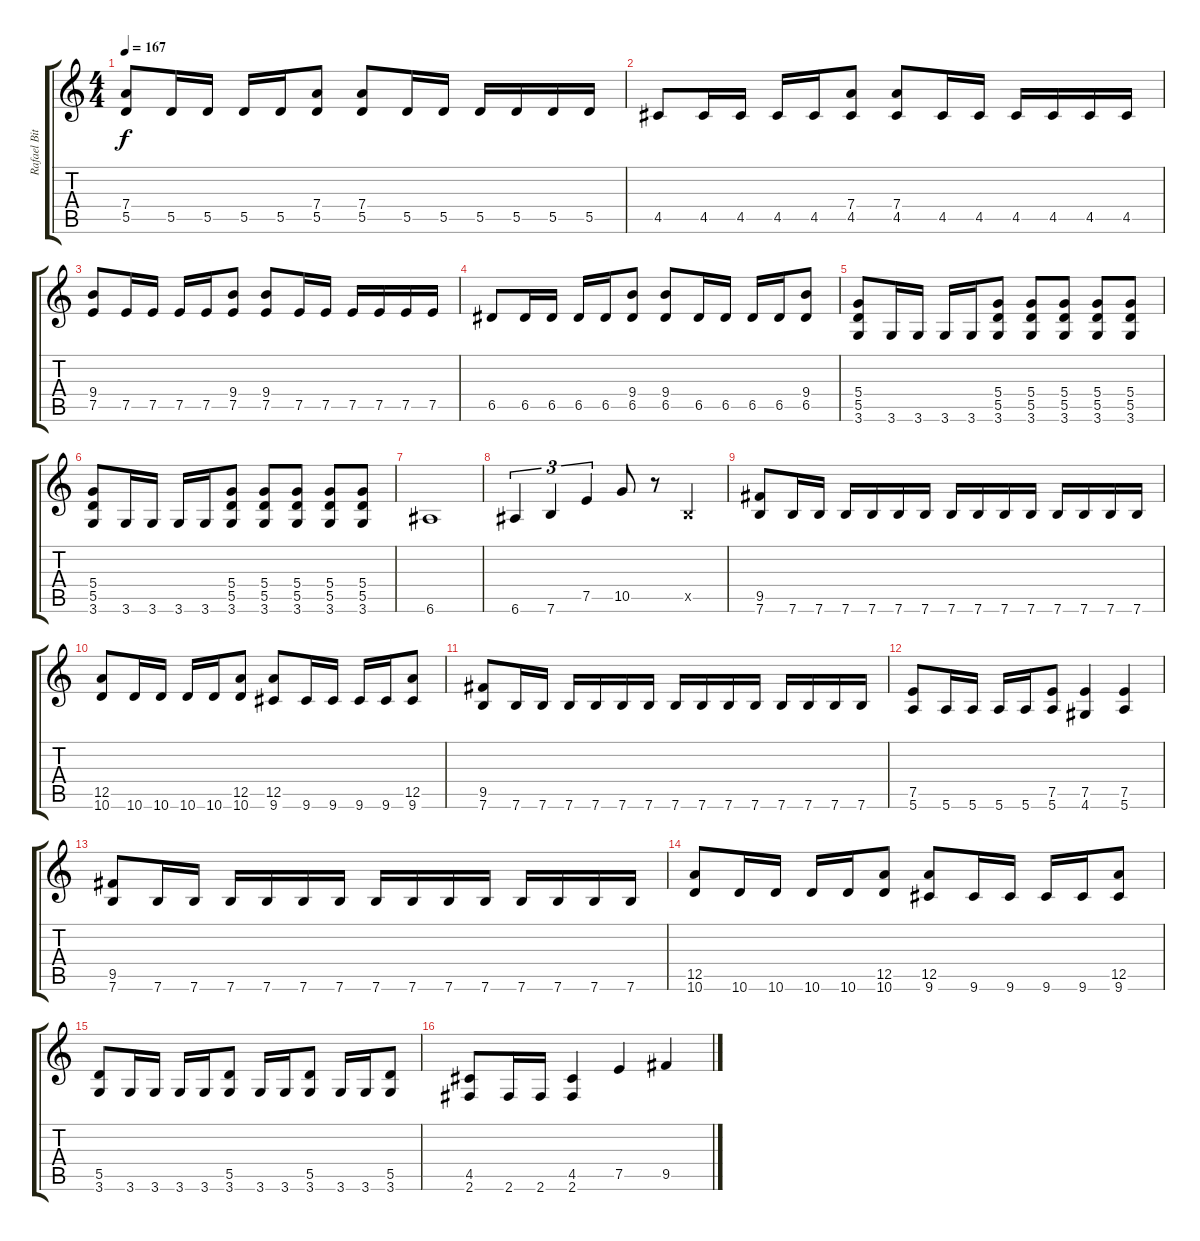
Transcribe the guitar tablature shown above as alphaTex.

\track ("Rafael Bittencourt" "Rafael Bit") {instrument distortionguitar}
\staff {score tabs}
\tuning (E4 B3 G3 D3 A2 E2) {hide}
\ts (4 4)
\tempo 167
\clef g2
\ks c
(7.4 5.5).8{dy f} 5.5.16 5.5.16 5.5.16 5.5.16 (7.4 5.5).8 (7.4 5.5).8 5.5.16 5.5.16 5.5.16 5.5.16 5.5.16 5.5.16 |
4.5.8 4.5.16 4.5.16 4.5.16 4.5.16 (7.4 4.5).8 (7.4 4.5).8 4.5.16 4.5.16 4.5.16 4.5.16 4.5.16 4.5.16 |
(9.4 7.5).8 7.5.16 7.5.16 7.5.16 7.5.16 (9.4 7.5).8 (9.4 7.5).8 7.5.16 7.5.16 7.5.16 7.5.16 7.5.16 7.5.16 |
6.5.8 6.5.16 6.5.16 6.5.16 6.5.16 (9.4 6.5).8 (9.4 6.5).8 6.5.16 6.5.16 6.5.16 6.5.16 (9.4 6.5).8 |
(5.4 5.5 3.6).8 3.6.16 3.6.16 3.6.16 3.6.16 (5.4 5.5 3.6).8 (5.4 5.5 3.6).8 (5.4 5.5 3.6).8 (5.4 5.5 3.6).8 (5.4 5.5 3.6).8 |
(5.4 5.5 3.6).8 3.6.16 3.6.16 3.6.16 3.6.16 (5.4 5.5 3.6).8 (5.4 5.5 3.6).8 (5.4 5.5 3.6).8 (5.4 5.5 3.6).8 (5.4 5.5 3.6).8 |
6.6.1 |
6.6.4{tu (3 2)} 7.6.4{tu (3 2)} 7.5.4{tu (3 2)} 10.5.8 r.8 2.5{x}.4 |
(9.5 7.6).8 7.6.16 7.6.16 7.6.16 7.6.16 7.6.16 7.6.16 7.6.16 7.6.16 7.6.16 7.6.16 7.6.16 7.6.16 7.6.16 7.6.16 |
(12.5 10.6).8 10.6.16 10.6.16 10.6.16 10.6.16 (12.5 10.6).8 (12.5 9.6).8 9.6.16 9.6.16 9.6.16 9.6.16 (12.5 9.6).8 |
(9.5 7.6).8 7.6.16 7.6.16 7.6.16 7.6.16 7.6.16 7.6.16 7.6.16 7.6.16 7.6.16 7.6.16 7.6.16 7.6.16 7.6.16 7.6.16 |
(7.5 5.6).8 5.6.16 5.6.16 5.6.16 5.6.16 (7.5 5.6).8 (7.5 4.6).4 (7.5 5.6).4 |
(9.5 7.6).8 7.6.16 7.6.16 7.6.16 7.6.16 7.6.16 7.6.16 7.6.16 7.6.16 7.6.16 7.6.16 7.6.16 7.6.16 7.6.16 7.6.16 |
(12.5 10.6).8 10.6.16 10.6.16 10.6.16 10.6.16 (12.5 10.6).8 (12.5 9.6).8 9.6.16 9.6.16 9.6.16 9.6.16 (12.5 9.6).8 |
(5.5 3.6).8 3.6.16 3.6.16 3.6.16 3.6.16 (5.5 3.6).8 3.6.16 3.6.16 (5.5 3.6).8 3.6.16 3.6.16 (5.5 3.6).8 |
(4.5 2.6).8 2.6.16 2.6.16 (4.5 2.6).4 7.5.4 9.5.4
